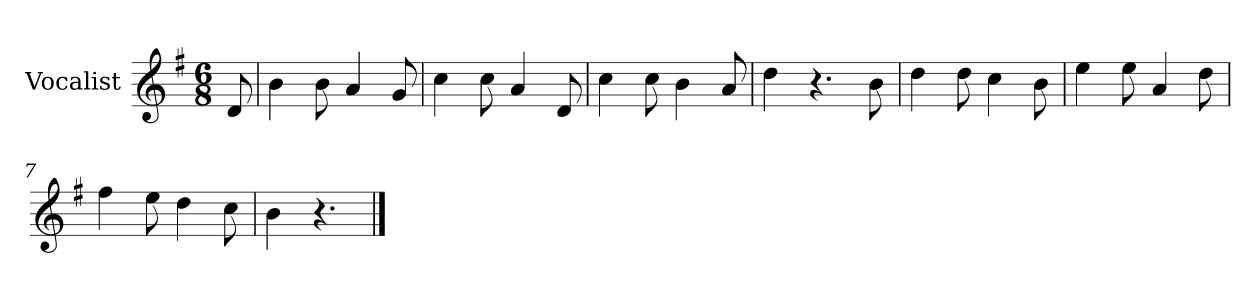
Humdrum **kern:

**kern
*part1
*staff1
*I"Vocalist
*k[f#]
*G:
*M6/8
=
8d
=1
4b
8b
4a
8g
=2
4cc
8cc
4a
8d
=3
4cc
8cc
4b
8a
=4
4dd
4.r
8b
=5
4dd
8dd
4cc
8b
=6
4ee
8ee
4a
8dd
=7
4ff#
8ee
4dd
8cc
=8
4b
4.r
==
*-
